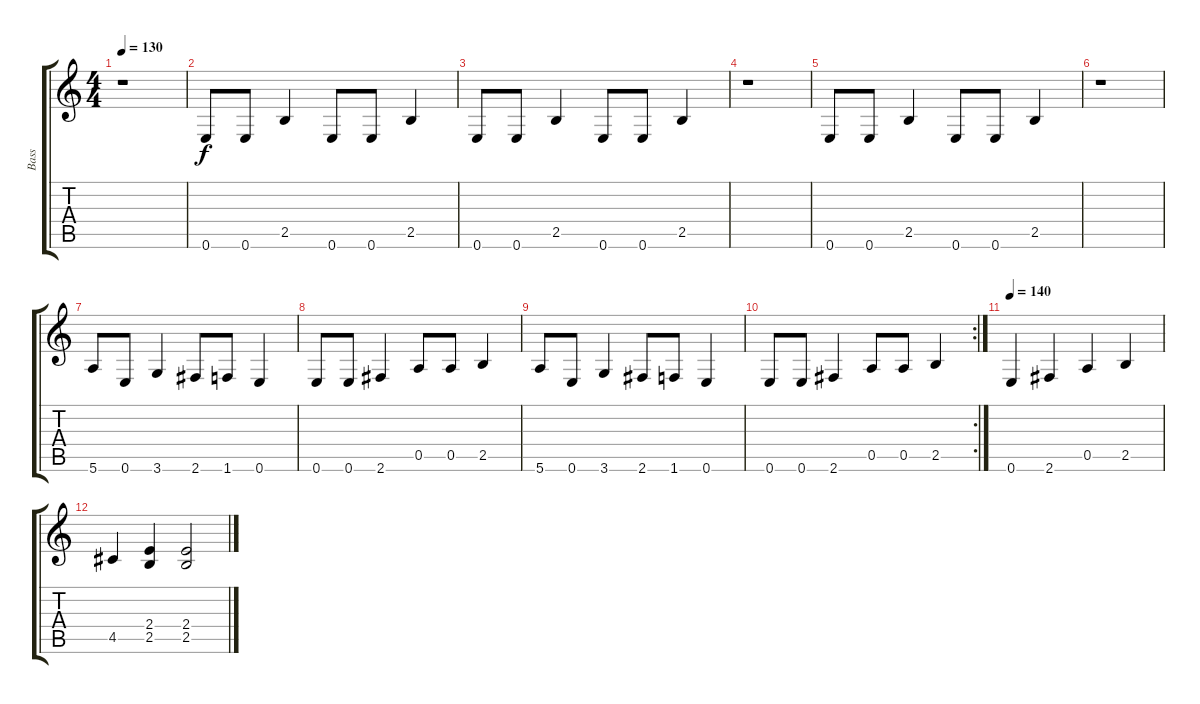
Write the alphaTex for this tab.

\track ("Bass" "Bass") {instrument electricbassfinger}
\staff {score tabs}
\tuning (E4 B3 G3 D3 A2 E2) {hide}
\ts (4 4)
\tempo 130
\clef g2
\ks c
r.1{dy f} |
0.6.8 0.6.8 2.5.4 0.6.8 0.6.8 2.5.4 |
0.6.8 0.6.8 2.5.4 0.6.8 0.6.8 2.5.4 |
r.1 |
0.6.8 0.6.8 2.5.4 0.6.8 0.6.8 2.5.4 |
r.1 |
5.6.8 0.6.8 3.6.4 2.6.8 1.6.8 0.6.4 |
0.6.8 0.6.8 2.6.4 0.5.8 0.5.8 2.5.4 |
5.6.8 0.6.8 3.6.4 2.6.8 1.6.8 0.6.4 |
\rc 2
0.6.8 0.6.8 2.6.4 0.5.8 0.5.8 2.5.4 |
\tempo 140
0.6.4 2.6.4 0.5.4 2.5.4 |
4.5.4 (2.4 2.5).4 (2.4 2.5).2
